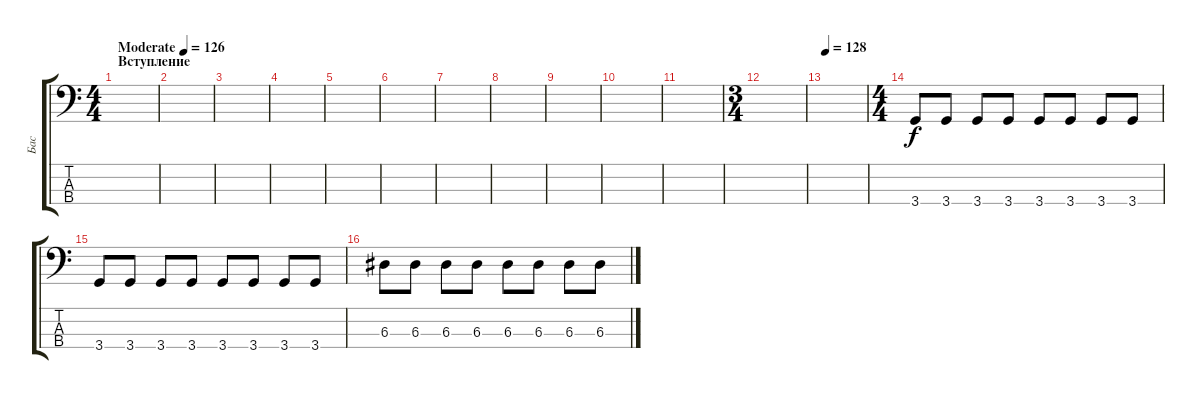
\track ("Бас" "Бас") {instrument electricbasspick}
\staff {score tabs}
\tuning (G2 D2 A1 E1) {hide}
\ts (4 4)
\section ("" "Вступление")
\tempo (126 "Moderate")
\tempo 103
\tempo 90
\tempo (126 "Moderate")
\clef f4
\ks c
|
|
|
|
|
|
|
|
|
|
|
\ts (3 4)
|
\tempo 128
|
\ts (4 4)
3.4.8 3.4.8 3.4.8 3.4.8 3.4.8 3.4.8 3.4.8 3.4.8 |
3.4.8 3.4.8 3.4.8 3.4.8 3.4.8 3.4.8 3.4.8 3.4.8 |
6.3.8 6.3.8 6.3.8 6.3.8 6.3.8 6.3.8 6.3.8 6.3.8
